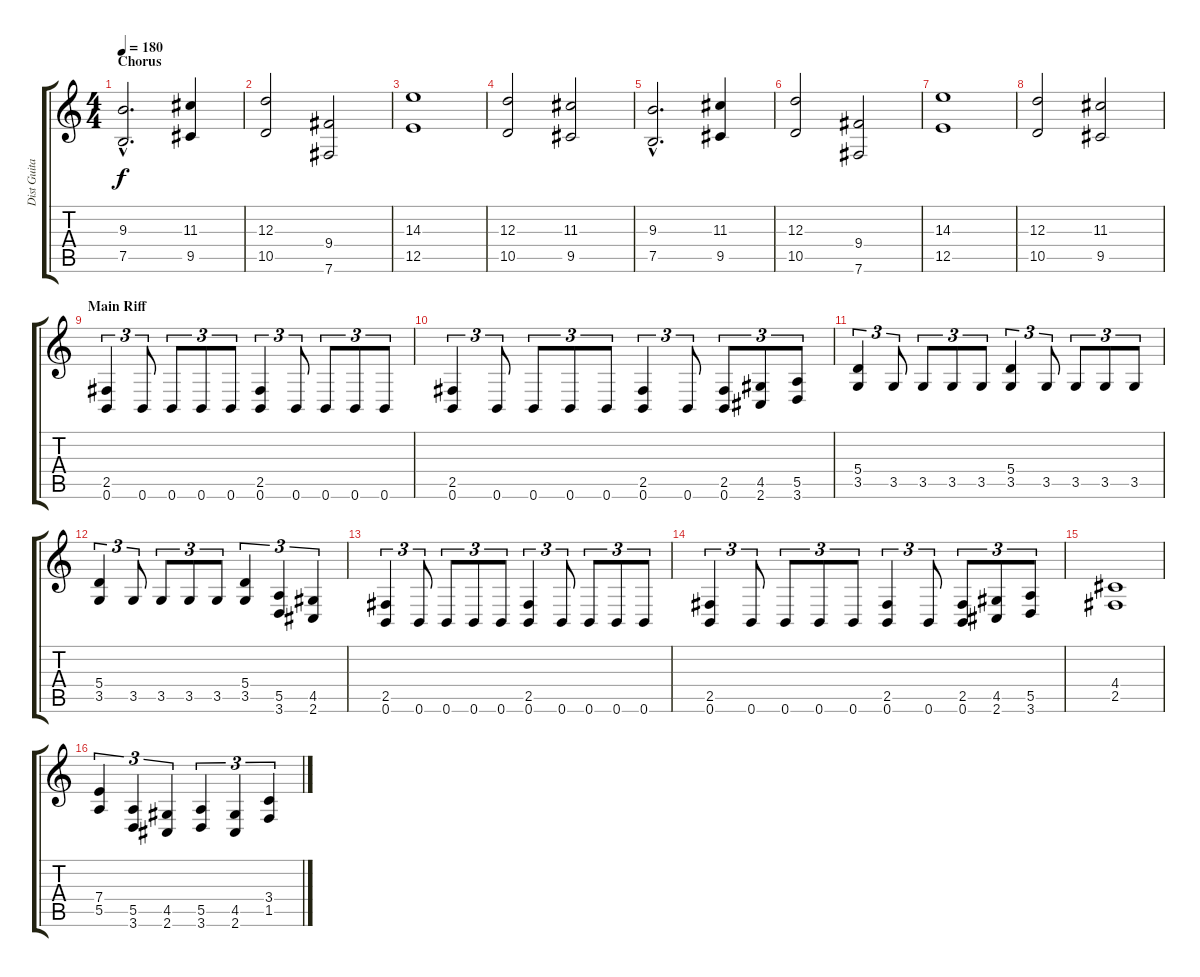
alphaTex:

\track ("Dist Guitar 1" "Dist Guita") {instrument distortionguitar}
\staff {score tabs}
\tuning (B3 Gb3 D3 A2 E2 B1) {hide}
\ts (4 4)
\section ("" "Chorus")
\tempo 180
\clef g2
\ks c
(9.3{hac} 7.5{hac}).2{d dy f} (11.3 9.5).4 |
(12.3 10.5).2 (9.4 7.6).2 |
(14.3 12.5).1 |
(12.3 10.5).2 (11.3 9.5).2 |
(9.3{hac} 7.5{hac}).2{d} (11.3 9.5).4 |
(12.3 10.5).2 (9.4 7.6).2 |
(14.3 12.5).1 |
(12.3 10.5).2 (11.3 9.5).2 |
\section ("" "Main Riff")
(2.5 0.6).4{tu (3 2)} 0.6.8{tu (3 2)} 0.6.8{tu (3 2)} 0.6.8{tu (3 2)} 0.6.8{tu (3 2)} (2.5 0.6).4{tu (3 2)} 0.6.8{tu (3 2)} 0.6.8{tu (3 2)} 0.6.8{tu (3 2)} 0.6.8{tu (3 2)} |
(2.5 0.6).4{tu (3 2)} 0.6.8{tu (3 2)} 0.6.8{tu (3 2)} 0.6.8{tu (3 2)} 0.6.8{tu (3 2)} (2.5 0.6).4{tu (3 2)} 0.6.8{tu (3 2)} (2.5 0.6).8{tu (3 2)} (4.5 2.6).8{tu (3 2)} (5.5 3.6).8{tu (3 2)} |
(5.4 3.5).4{tu (3 2)} 3.5.8{tu (3 2)} 3.5.8{tu (3 2)} 3.5.8{tu (3 2)} 3.5.8{tu (3 2)} (5.4 3.5).4{tu (3 2)} 3.5.8{tu (3 2)} 3.5.8{tu (3 2)} 3.5.8{tu (3 2)} 3.5.8{tu (3 2)} |
(5.4 3.5).4{tu (3 2)} 3.5.8{tu (3 2)} 3.5.8{tu (3 2)} 3.5.8{tu (3 2)} 3.5.8{tu (3 2)} (5.4 3.5).4{tu (3 2)} (5.5 3.6).4{tu (3 2)} (4.5 2.6).4{tu (3 2)} |
(2.5 0.6).4{tu (3 2)} 0.6.8{tu (3 2)} 0.6.8{tu (3 2)} 0.6.8{tu (3 2)} 0.6.8{tu (3 2)} (2.5 0.6).4{tu (3 2)} 0.6.8{tu (3 2)} 0.6.8{tu (3 2)} 0.6.8{tu (3 2)} 0.6.8{tu (3 2)} |
(2.5 0.6).4{tu (3 2)} 0.6.8{tu (3 2)} 0.6.8{tu (3 2)} 0.6.8{tu (3 2)} 0.6.8{tu (3 2)} (2.5 0.6).4{tu (3 2)} 0.6.8{tu (3 2)} (2.5 0.6).8{tu (3 2)} (4.5 2.6).8{tu (3 2)} (5.5 3.6).8{tu (3 2)} |
(4.4 2.5).1 |
(7.4 5.5).4{tu (3 2)} (5.5 3.6).4{tu (3 2)} (4.5 2.6).4{tu (3 2)} (5.5 3.6).4{tu (3 2)} (4.5 2.6).4{tu (3 2)} (3.4 1.5).4{tu (3 2)}
